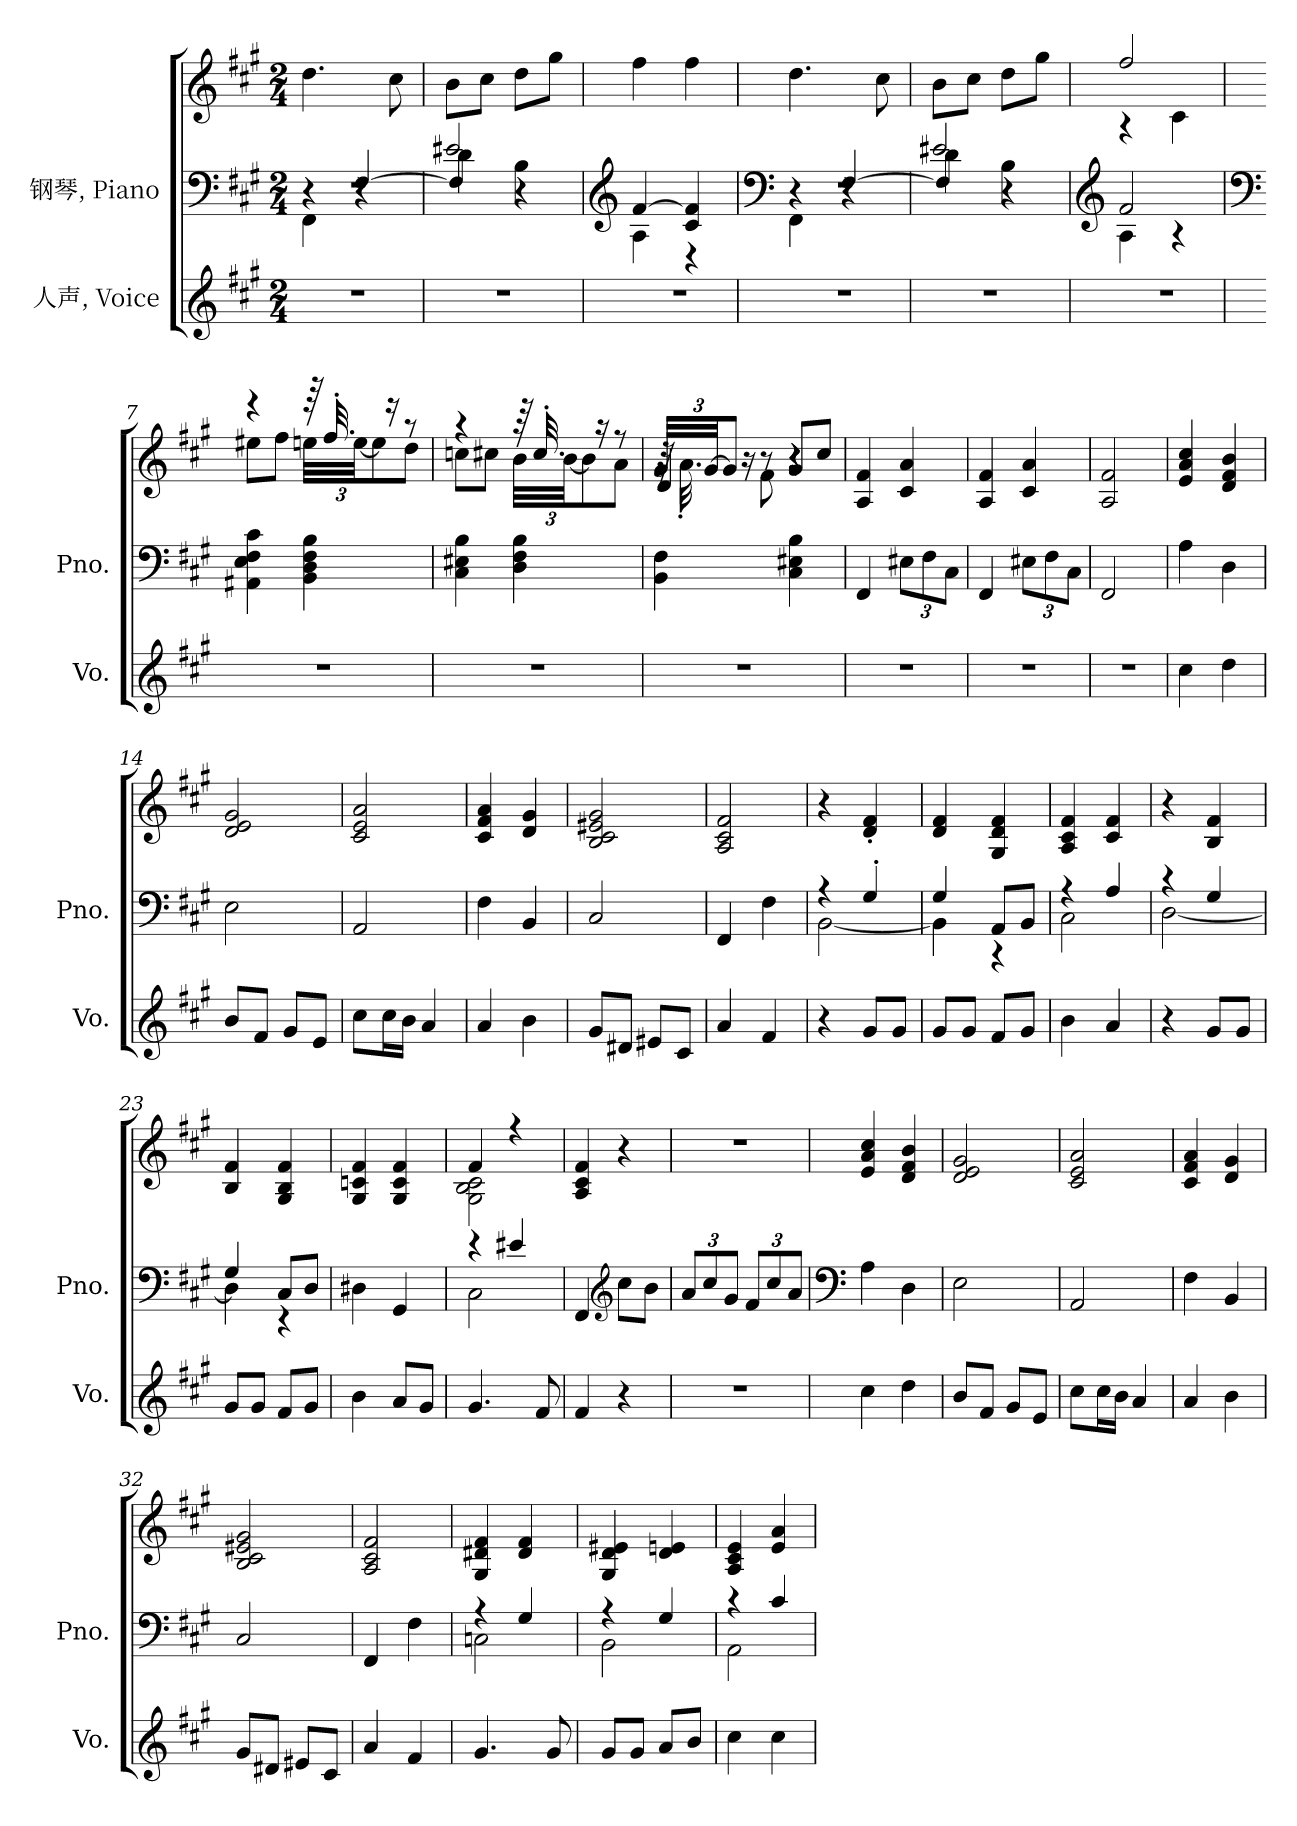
**kern	**kern	**kern
*part2	*part1	*part1
*staff3	*staff2	*staff1
*I"人声, Voice	*I"钢琴, Piano	*
*I'Vo.	*I'Pno.	*
*clefG2	*clefF4	*clefG2
*k[f#c#g#]	*k[f#c#g#]	*k[f#c#g#]
*M2/4	*M2/4	*M2/4
*MM96	*MM96	*MM96
=1	=1	=1
*	*^	*
*	*	*^	*
2r	2r	4FF#\	4r	4.dd\
.	.	4r	[4F#/	.
.	.	.	.	8cc#\
=2	=2	=2	=2	=2
2r	2e#X/	4d\	4F#/]	8b\L
.	.	.	.	8cc#\J
.	.	4B\	4r	8dd\L
.	.	.	.	8gg#\J
*	*v	*v	*v	*
=3	=3	=3
*	*clefG2	*
*	*^	*
2r	[4f#/	4A\	4ff#\
.	4c#/ 4f#/]	4r	4ff#\
*	*v	*v	*
=4	=4	=4
*	*clefF4	*
*	*^	*
*	*	*^	*
2r	2r	4FF#\	4r	4.dd\
.	.	4r	[4F#/	.
.	.	.	.	8cc#\
=5	=5	=5	=5	=5
2r	2e#X/	4d\	4F#/]	8b\L
.	.	.	.	8cc#\J
.	.	4B\	4r	8dd\L
.	.	.	.	8gg#\J
*	*v	*v	*v	*
=6	=6	=6
*	*clefG2	*
*	*^	*^
2r	2f#/	4A\	2ff#/	4r
.	.	4r	.	4c#\
*	*v	*v	*	*
!!LO:LB:g=z	!!
=7	=7	=7	=7
*	*clefF4	*	*
2r	4AA#X\ 4E\ 4F#\ 4c#\	4r	8ee#X\L
.	.	.	8ff#\J
*	*	*	*Xbrackettup
.	4BB\ 4D\ 4F#\ 4B\	64r	48een\LLL
.	.	32.ff#'/	.
.	.	.	[48ee\JJ
.	.	.	12ee\]
.	.	16r	.
.	.	8r	8dd\J
=8	=8	=8	=8
2r	4C#\ 4E#X\ 4B\	4r	8ccn\L
.	.	.	8cc#X\J
.	4D\ 4F#\ 4B\	64r	48b\LLL
.	.	32.cc#'/	.
.	.	.	[48b\JJ
.	.	.	12b\]
.	.	16r	.
.	.	8r	8a\J
=9	=9	=9	=9
*	*	*	*^
2r	4BB\ 4F#\	48g#/LLL	64r	4d/
.	.	.	32.a'\	.
.	.	[48g#/JJ	.	.
.	.	12g#/J]	.	.
.	.	.	16r	.
.	.	8r	8f#\	.
.	4C#\ 4E#X\ 4B\	8g#/L	4r	4r
.	.	8cc#/J	.	.
*	*	*v	*v	*v
=10	=10	=10
2r	4FF#/	4A/ 4f#/
*	*Xbrackettup	*
.	12E#X\L	4c#/ 4a/
.	12F#\	.
.	12C#\J	.
!!LO:LB:g=z
=11	=11	=11
2r	4FF#/	4A/ 4f#/
.	12E#X\L	4c#/ 4a/
.	12F#\	.
.	12C#\J	.
=12	=12	=12
2r	2FF#/	2A/ 2f#/
=13	=13	=13
*	*	*MM60
4cc#\	4A\	4e/ 4a/ 4cc#/
4dd\	4D\	4d/ 4f#/ 4b/
=14	=14	=14
8b/L	2E\	2d/ 2e/ 2g#/
8f#/J	.	.
8g#/L	.	.
8e/J	.	.
=15	=15	=15
8cc#\L	2AA/	2c#/ 2e/ 2a/
16cc#\L	.	.
16b\JJ	.	.
4a/	.	.
=16	=16	=16
4a/	4F#\	4c#/ 4f#/ 4a/
4b\	4BB/	4d/ 4g#/
=17	=17	=17
8g#/L	2C#/	2B/ 2c#/ 2e#X/ 2g#/
8d#X/J	.	.
8e#X/L	.	.
8c#/J	.	.
=18	=18	=18
4a/	4FF#/	2A/ 2c#/ 2f#/
4f#/	4F#\	.
=19	=19	=19
*	*^	*
4r	4r	[2BB\	4r
8g#/L	4G#'/	.	4d/' 4f#/'
8g#/J	.	.	.
!!LO:LB:g=z
=20	=20	=20	=20
8g#/L	4G#/	4BB\]	4d/ 4f#/
8g#/J	.	.	.
8f#/L	8AA/L	4r	4G#/ 4d/ 4f#/
8g#/J	8BB/J	.	.
=21	=21	=21	=21
4b\	4r	2C#\	4A/ 4c#/ 4f#/
4a/	4A/	.	4c#/ 4f#/
=22	=22	=22	=22
4r	4r	[2D\	4r
8g#/L	4G#/	.	4B/ 4f#/
8g#/J	.	.	.
=23	=23	=23	=23
8g#/L	4G#/	4D\]	4B/ 4f#/
8g#/J	.	.	.
8f#/L	8C#/L	4r	4G#/ 4B/ 4f#/
8g#/J	8D/J	.	.
*	*v	*v	*
=24	=24	=24
4b\	4D#X\	4G#/ 4cn/ 4f#/
8a/L	4GG#/	4G#/ 4c/ 4f#/
8g#/J	.	.
=25	=25	=25
*	*^	*^
4.g#/	4r	2C#\	4f#/	2G#\ 2B\ 2c#\
*	*	*	*MM54	*
.	4e#X/	.	4r	.
8f#/	.	.	.	.
*	*v	*v	*	*
*	*	*v	*v
=26	=26	=26
4f#/	4FF#/	4A/ 4c#/ 4f#/
*	*clefG2	*
*	*	*MM60
4r	8cc#\L	4r
.	8b\J	.
=27	=27	=27
2r	12a/L	2r
.	12cc#/	.
.	12g#/J	.
.	12f#/L	.
.	12cc#/	.
.	12a/J	.
!!LO:PB:g=z
=28	=28	=28
*	*clefF4	*
4cc#\	4A\	4e/ 4a/ 4cc#/
4dd\	4D\	4d/ 4f#/ 4b/
=29	=29	=29
8b/L	2E\	2d/ 2e/ 2g#/
8f#/J	.	.
8g#/L	.	.
8e/J	.	.
=30	=30	=30
8cc#\L	2AA/	2c#/ 2e/ 2a/
16cc#\L	.	.
16b\JJ	.	.
4a/	.	.
=31	=31	=31
4a/	4F#\	4c#/ 4f#/ 4a/
4b\	4BB/	4d/ 4g#/
=32	=32	=32
8g#/L	2C#/	2B/ 2c#/ 2e#X/ 2g#/
8d#X/J	.	.
8e#X/L	.	.
8c#/J	.	.
=33	=33	=33
4a/	4FF#/	2A/ 2c#/ 2f#/
4f#/	4F#\	.
=34	=34	=34
*	*^	*
4.g#/	4r	2Cn\	4G#/ 4d#X/ 4f#/
.	4G#/	.	4d#/ 4f#/
8g#/	.	.	.
=35	=35	=35	=35
8g#/L	4r	2BB\	4G#/ 4d/ 4e#X/
8g#/J	.	.	.
8a/L	4G#/	.	4d/ 4en/
8b/J	.	.	.
=36	=36	=36	=36
4cc#\	4r	2AA\	4A/ 4c#/ 4e/
4cc#\	4c#/	.	4e/ 4a/
*	*v	*v	*
=	=	=
*-	*-	*-
